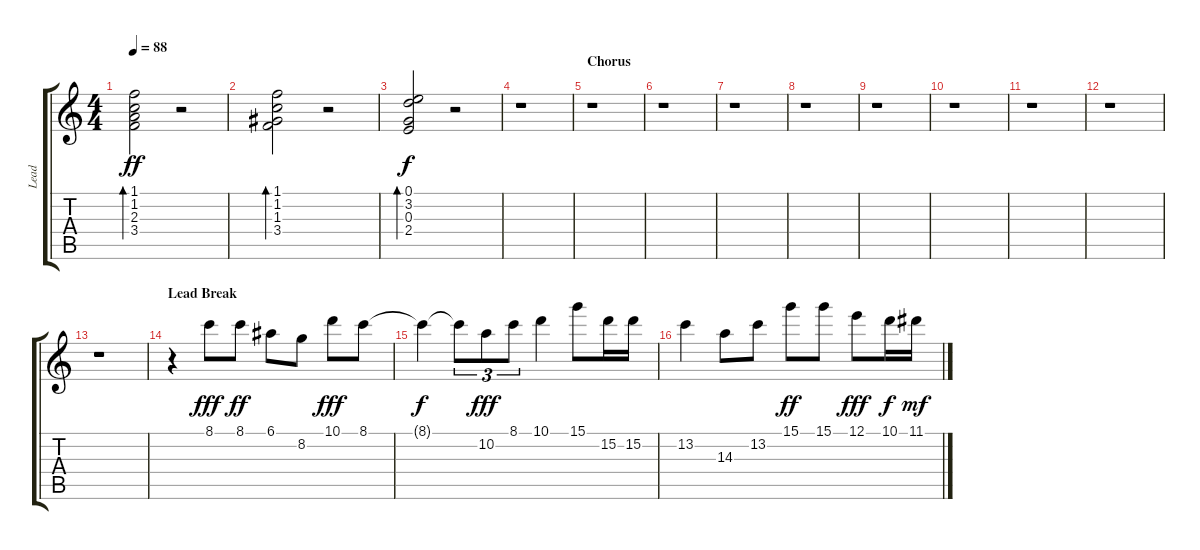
\track ("Lead " "Lead ") {instrument overdrivenguitar}
\staff {score tabs}
\tuning (E4 B3 G3 D3 A2 E2) {hide}
\ts (4 4)
\tempo 88
\clef g2
\ks c
(1.1 1.2 2.3 3.4).2{bd 240 dy ff} r.2 |
(1.1 1.2 1.3 3.4).2{bd 240} r.2 |
(0.1 3.2 0.3 2.4).2{bd 240 dy f} r.2 |
r.1 |
\section ("" "Chorus")
r.1 |
r.1 |
r.1 |
r.1 |
r.1 |
r.1 |
r.1 |
r.1 |
r.1 |
\section ("" "Lead Break")
r.4{volume 16 instrument overdrivenguitar} 8.1.8{dy fff} 8.1.8{dy ff} 6.1.8 8.2.8 10.1.8{dy fff} 8.1.8 |
8.1{t}.4{dy f} 8.1{t}.8{tu (3 2)} 10.2.8{tu (3 2) dy fff} 8.1.8{tu (3 2)} 10.1.4 15.1.8 15.2.16 15.2.16 |
13.2.4 14.3.8 13.2.8 15.1.8{dy ff} 15.1.8 12.1.8{dy fff} 10.1.16{dy f} 11.1.16{dy mf}
